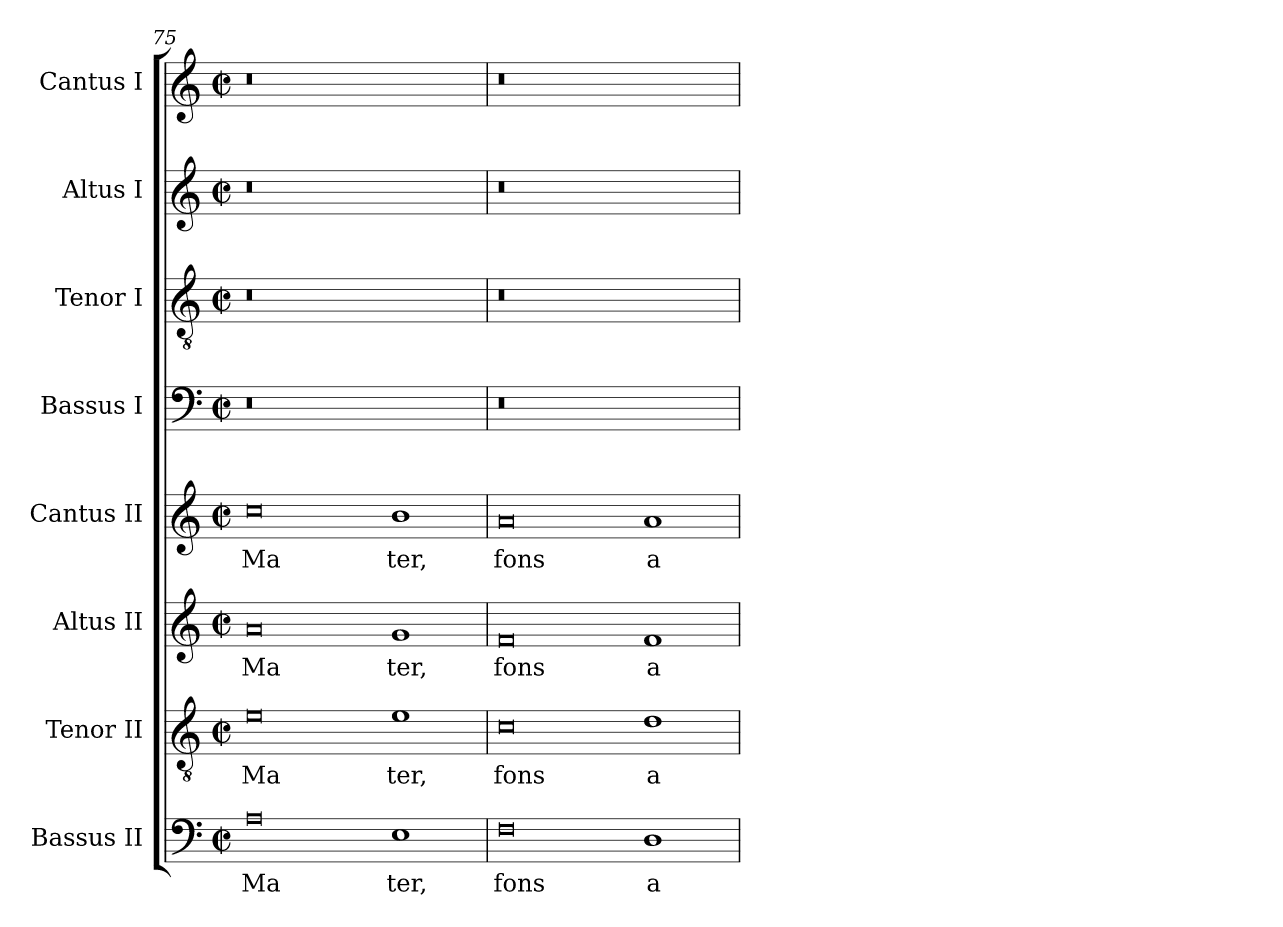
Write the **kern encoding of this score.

**kern	**text	**kern	**text	**kern	**text	**kern	**text	**kern	**kern	**kern	**kern
*part8	*part8	*part7	*part7	*part6	*part6	*part5	*part5	*part4	*part3	*part2	*part1
*staff8	*staff8	*staff7	*staff7	*staff6	*staff6	*staff5	*staff5	*staff4	*staff3	*staff2	*staff1
*I"Bassus II	*	*I"Tenor II	*	*I"Altus II	*	*I"Cantus II	*	*I"Bassus I	*I"Tenor I	*I"Altus I	*I"Cantus I
*clefF4	*	*clefGv2	*	*clefG2	*	*clefG2	*	*clefF4	*clefGv2	*clefG2	*clefG2
*k[]	*	*	*	*	*	*	*	*	*	*	*
*C:	*	*	*	*	*	*	*	*	*	*	*
*M2/2	*	*M2/2	*	*M2/2	*	*M2/2	*	*M2/2	*M2/2	*M2/2	*M2/2
*met(c|)	*	*met(c|)	*	*met(c|)	*	*met(c|)	*	*met(c|)	*met(c|)	*met(c|)	*met(c|)
=75	=75	=75	=75	=75	=75	=75	=75	=75	=75	=75	=75
!	!LO:LY:b:cj	!	!LO:LY:b:cj	!	!LO:LY:b:cj	!	!LO:LY:b:cj	!	!	!	!
0A	Ma	0e	Ma	0a	Ma	0cc	Ma	0.r	0.r	0.r	0.r
!	!LO:LY:b:cj	!	!LO:LY:b:cj	!	!LO:LY:b:cj	!	!LO:LY:b:cj	!	!	!	!
1E	ter,	1e	ter,	1g	ter,	1b	ter,	.	.	.	.
=76	=76	=76	=76	=76	=76	=76	=76	=76	=76	=76	=76
!	!LO:LY:b:cj	!	!LO:LY:b:cj	!	!LO:LY:b:cj	!	!LO:LY:b:cj	!	!	!	!
0F	fons	0c	fons	0f	fons	0a	fons	0.r	0.r	0.r	0.r
!	!LO:LY:b:cj	!	!LO:LY:b:cj	!	!LO:LY:b:cj	!	!LO:LY:b:cj	!	!	!	!
1D	a	1d	a	1f	a	1a	a	.	.	.	.
=	=	=	=	=	=	=	=	=	=	=	=
*-	*-	*-	*-	*-	*-	*-	*-	*-	*-	*-	*-
